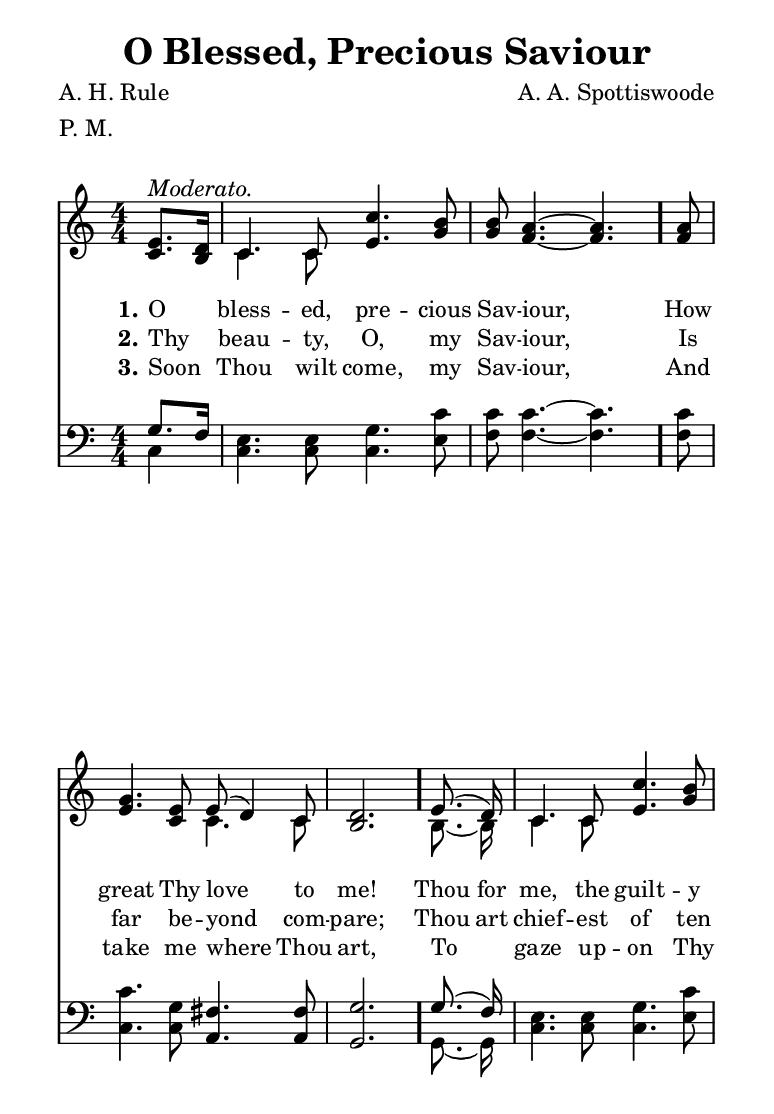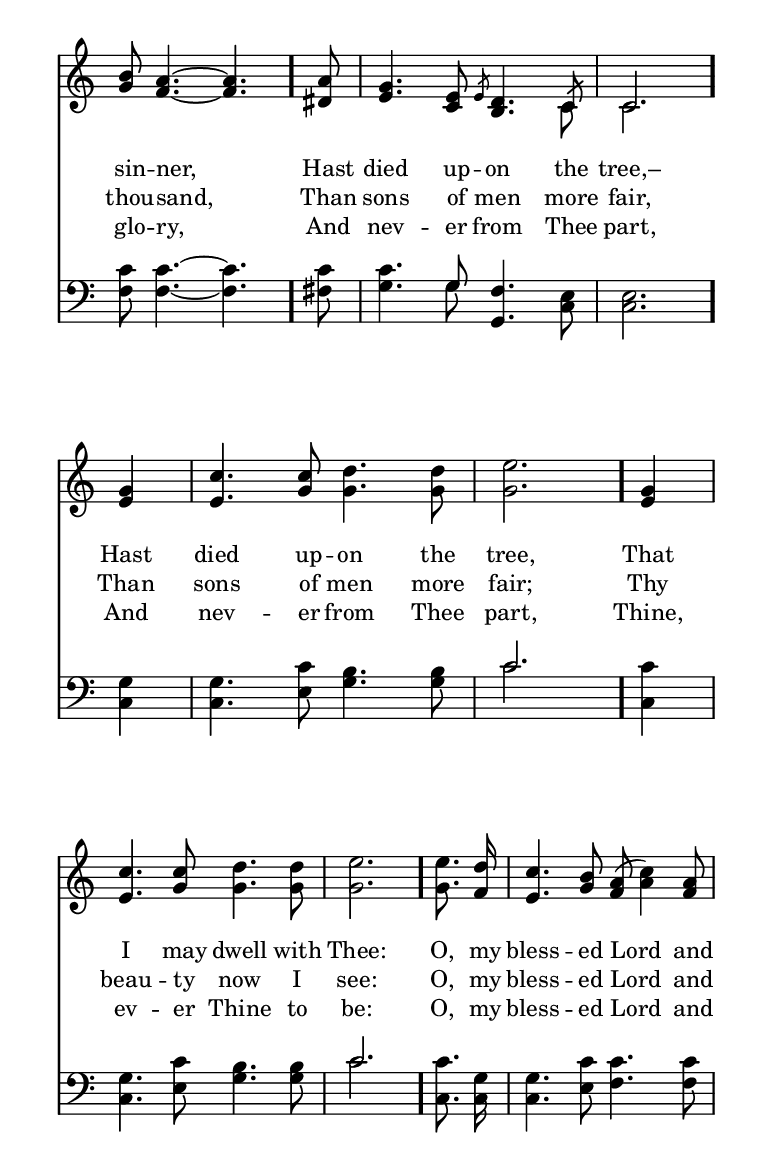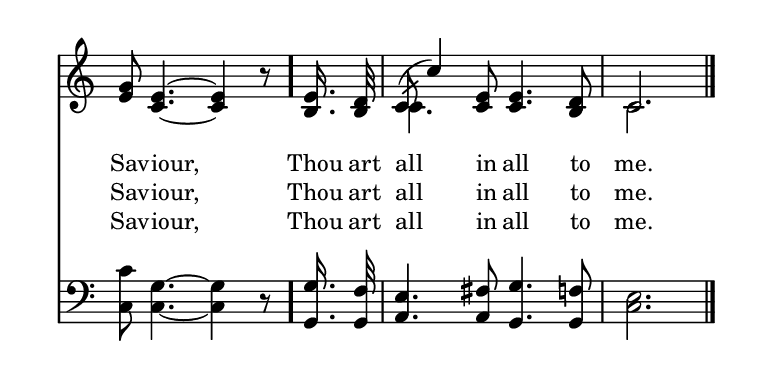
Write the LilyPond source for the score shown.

\include "common/global.ily"
\paper {
  \include "common/paper.ily"
}

\header{
  hymnnumber = "245"
  title = "O Blessed, Precious Saviour"
  tunename = ""
  meter = "P. M."
  poet = "A. H. Rule"
  composer = "A. A. Spottiswoode"
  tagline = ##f
}

global = {
  \include "common/overrides.ily"
  \override Staff.TimeSignature.style = #'numbered
  \time 4/4
  \override Score.MetronomeMark.transparent = ##t % hide all fermata changes too
  \tempo 4=90
  \key c \major
  \partial 4
  \autoBeamOff
}

notesSoprano = {
\global
\relative c' {

  e8.^\markup{\italic Moderato.}[ d16] | c4. c8 c'4. b8 | b8 a4. ~ a4.
  a8 | g4. e8 e8( d4) c8 | d2.
  e8.( d16) | c4. c8 c'4. b8 | b8 a4. ~ a4.
  a8 | g4. e8 \slashedGrace e8 d4. c8 | c2.

  g'4 | c4. c8 d4. d8 | e2.
  g,4 | c4. c8 d4. d8 | e2.
  e8. d16 | c4. b8 a8( c4) a8 | g8 e4. ~ e4 r8
  e16. d32 | c8( c'4) e,8 e4. d8 | c2.

  \bar "|."

}
}

notesAlto = {
\global
\relative e' {

  c8.[ b16] | c4. c8 e4. g8 | g f4. ~ f4.
  f8 | e4. c8 c4. c8 | b2. \eogbreak
  b8. ~ b16 | c4. c8 e4. g8 | g f4. ~ f4.
  dis8 | e4. c8 b4. c8 | c2. \eogbreak

  e4 | e4. g8 g4. g8 | g2.
  e4 | e4. g8 g4. g8 | g2. \eogbreak
  g8. f16 | e4. g8 f8( a4) f8 | e8 c4. ~ c4 r8
  b16. b32 | c4. c8 c4. b8 | c2. \eogbreak

}
}

notesTenor = {
\global
\relative a {

  g8.[ f16] | e4. e8 g4. c8 | c8 c4. ~ c4.
  c8 | c4. g8 fis4. fis8 | g2.
  g8.( f16) | e4. e8 g4. c8 | c8 c4. ~ c4.
  c8 | c4. g8 f4. e8 | e2.

  g4 | g4. c8 b4. b8 | c2.
  c4 | g4. c8 b4. b8 | c2.
  c8. g16 | g4. c8 c4. c8 | c8 g4. ~ g4 r8
  g16. f32 | e4. fis8 g4. f8 | e2.

}
}

notesBass = {
\global
\relative f {

  c4 | c4. c8 c4. e8 | f8 f4. ~ f4.
  f8 | c4. c8 a4. a8 | g2.
  g8. ~ g16 | c4. c8 c4. e8 | f8 f4. ~ f4.
  fis8 | g4. g8 g,4. c8 | c2.

  c4 | c4. e8 g4. g8 | c2.
  c,4 | c4. e8 g4. g8 | c2.
  c,8. c16 | c4. e8 f4. f8 | c8 c4. ~ c4 r8
  g16. g32 | a4. a8 g4. g8 | c2.

}
}

wordsA = \lyricmode {
\set stanza = "1."

O bless -- ed, pre -- cious Sav -- iour, \bar "."
How great Thy love to me! \bar "."
{ \mon } Thou for { \moff } me, the guilt -- y sin -- ner, \bar "."
Hast died up -- on the tree,– \bar "."
Hast died up -- on the tree, \bar "."
That I may dwell with Thee: \bar "."
O, my bless -- ed Lord and Sav -- iour, \bar "."
Thou art all in all to me. \bar "."

}

wordsB = \lyricmode {
\set stanza = "2."

Thy beau -- ty, O, my Sav -- iour,
Is far be -- yond com -- pare;
{ \mon } Thou art { \moff } chief -- est of ten thou -- sand,
Than sons of men more fair,
Than sons of men more fair;
Thy beau -- ty now I see:
O, my bless -- ed Lord and Sav -- iour,
Thou art all in all to me.

}

wordsC = \lyricmode {
\set stanza = "3."

Soon Thou wilt come, my Sav -- iour,
And take me where Thou art,
To gaze up -- on Thy glo -- ry,
And nev -- er from Thee part,
And nev -- er from Thee part,
Thine, ev -- er Thine to be:
O, my bless -- ed Lord and Sav -- iour,
Thou art all in all to me.

}

\score {
  \context ChoirStaff <<
    \context Staff = upper <<
      \set Staff.autoBeaming = ##f
      \set ChoirStaff.systemStartDelimiter = #'SystemStartBar
      \set ChoirStaff.printPartCombineTexts = ##f
      \partcombine #'(2 . 9) \notesSoprano \notesAlto
      \context NullVoice = sopranos { \voiceOne << \notesSoprano >> }
      \context NullVoice = altos { \voiceTwo << \notesAlto >> }
      \context Lyrics = one   \lyricsto sopranos \wordsA
      \context Lyrics = two   \lyricsto sopranos \wordsB
      \context Lyrics = three \lyricsto sopranos \wordsC
    >>
    \context Staff = men <<
      \set Staff.autoBeaming = ##f
      \clef bass
      \set ChoirStaff.printPartCombineTexts = ##f
      \partcombine #'(2 . 9) \notesTenor \notesBass
      \context NullVoice = tenors { \voiceOne << \notesTenor >> }
      \context NullVoice = basses { \voiceTwo << \notesBass >> }
    >>
  >>
  \layout {
    \include "common/layout.ily"
  }
  \midi{
    \include "common/midi.ily"
  }
}

\version "2.19.49"  % necessary for upgrading to future LilyPond versions.

% vi:set et ts=2 sw=2 ai nocindent syntax=lilypond:
